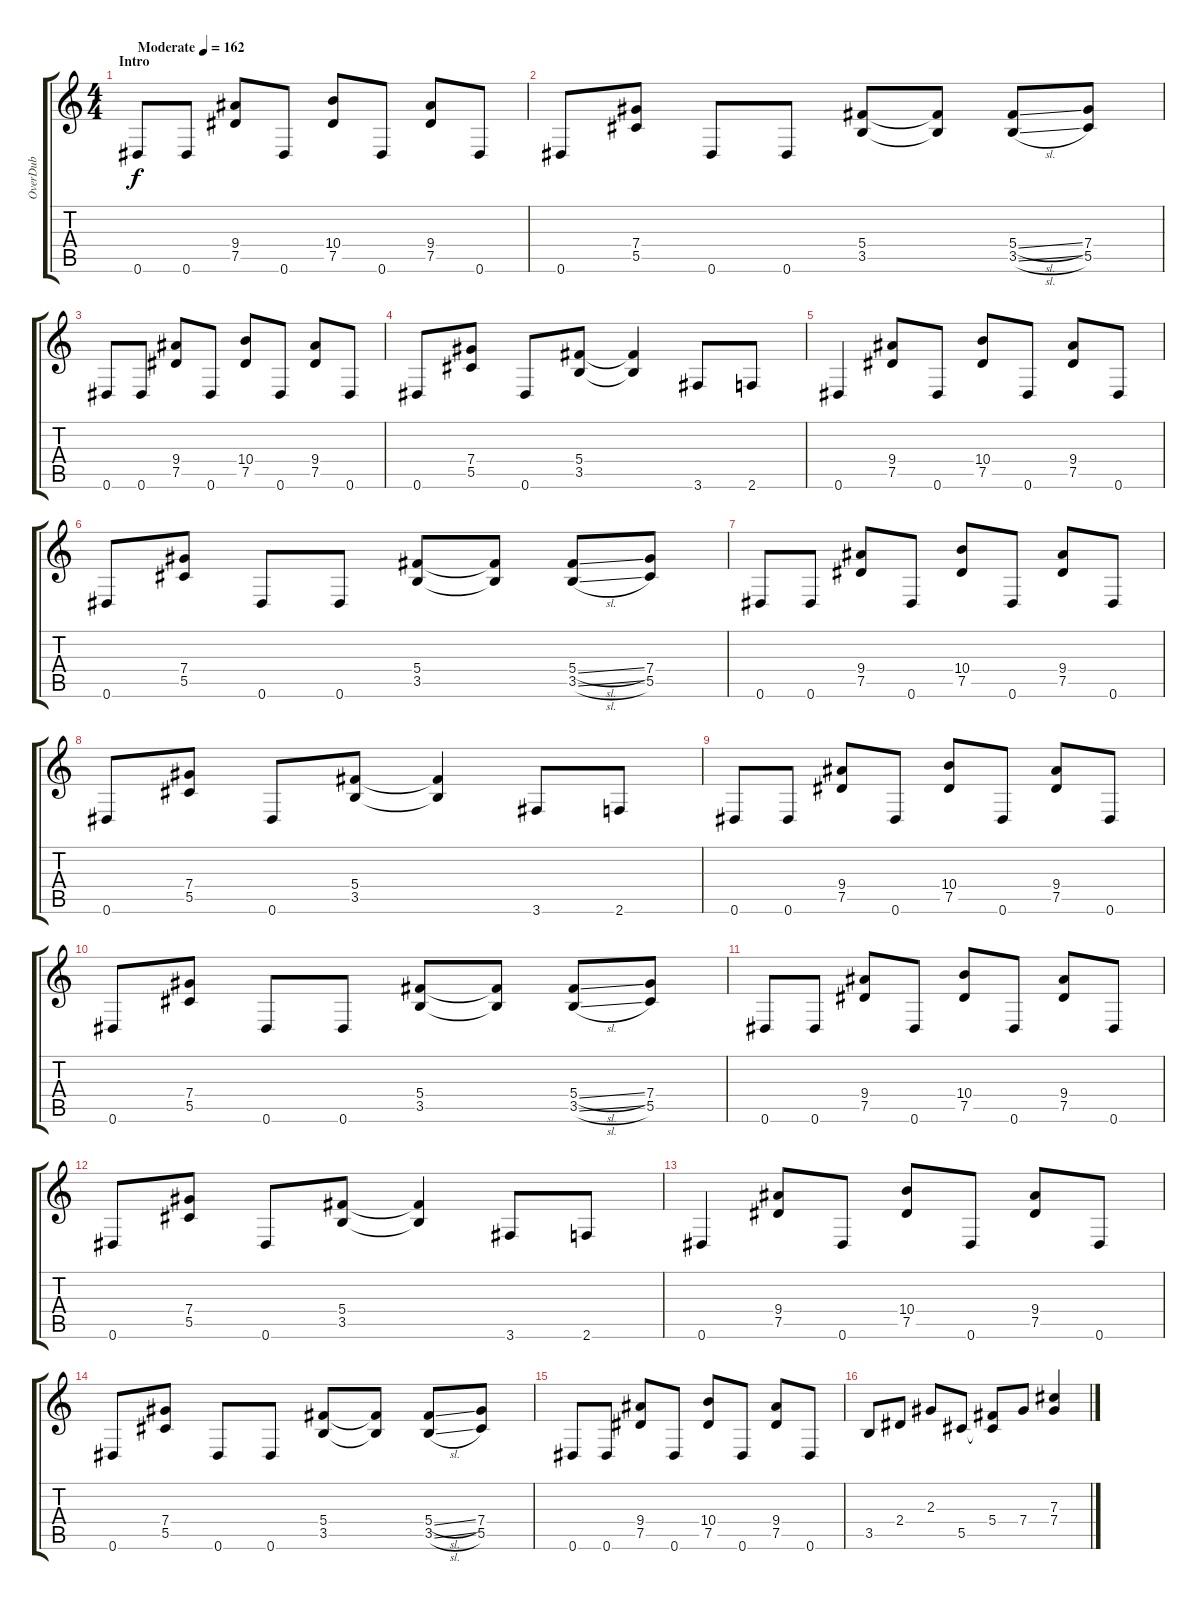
\track ("OverDub" "OverDub") {instrument distortionguitar}
\staff {score tabs}
\tuning (Eb4 Bb3 Gb3 Db3 Ab2 Eb2) {hide}
\ts (4 4)
\section ("" "Intro")
\tempo (162 "Moderate")
\clef g2
\ks c
0.6.8{dy f instrument distortionguitar} 0.6.8 (9.4 7.5).8 0.6.8 (10.4 7.5).8 0.6.8 (9.4 7.5).8 0.6.8 |
0.6.8 (7.4 5.5).8 0.6.8 0.6.8 (5.4 3.5).8 (5.4{t} 3.5{t}).8 (5.4{sl} 3.5{sl}).8 (7.4 5.5).8 |
0.6.8 0.6.8 (9.4 7.5).8 0.6.8 (10.4 7.5).8 0.6.8 (9.4 7.5).8 0.6.8 |
0.6.8 (7.4 5.5).8 0.6.8 (5.4 3.5).8 (5.4{t} 3.5{t}).4 3.6.8 2.6.8 |
0.6.4 (9.4 7.5).8 0.6.8 (10.4 7.5).8 0.6.8 (9.4 7.5).8 0.6.8 |
0.6.8 (7.4 5.5).8 0.6.8 0.6.8 (5.4 3.5).8 (5.4{t} 3.5{t}).8 (5.4{sl} 3.5{sl}).8 (7.4 5.5).8 |
0.6.8 0.6.8 (9.4 7.5).8 0.6.8 (10.4 7.5).8 0.6.8 (9.4 7.5).8 0.6.8 |
0.6.8 (7.4 5.5).8 0.6.8 (5.4 3.5).8 (5.4{t} 3.5{t}).4 3.6.8 2.6.8 |
0.6.8 0.6.8 (9.4 7.5).8 0.6.8 (10.4 7.5).8 0.6.8 (9.4 7.5).8 0.6.8 |
0.6.8 (7.4 5.5).8 0.6.8 0.6.8 (5.4 3.5).8 (5.4{t} 3.5{t}).8 (5.4{sl} 3.5{sl}).8 (7.4 5.5).8 |
0.6.8 0.6.8 (9.4 7.5).8 0.6.8 (10.4 7.5).8 0.6.8 (9.4 7.5).8 0.6.8 |
0.6.8 (7.4 5.5).8 0.6.8 (5.4 3.5).8 (5.4{t} 3.5{t}).4 3.6.8 2.6.8 |
0.6.4 (9.4 7.5).8 0.6.8 (10.4 7.5).8 0.6.8 (9.4 7.5).8 0.6.8 |
0.6.8 (7.4 5.5).8 0.6.8 0.6.8 (5.4 3.5).8 (5.4{t} 3.5{t}).8 (5.4{sl} 3.5{sl}).8 (7.4 5.5).8 |
0.6.8 0.6.8 (9.4 7.5).8 0.6.8 (10.4 7.5).8 0.6.8 (9.4 7.5).8 0.6.8 |
3.5.8 2.4.8 2.3.8 5.5.8 (5.4 5.5{t}).8 7.4.8 (7.3 7.4).4
